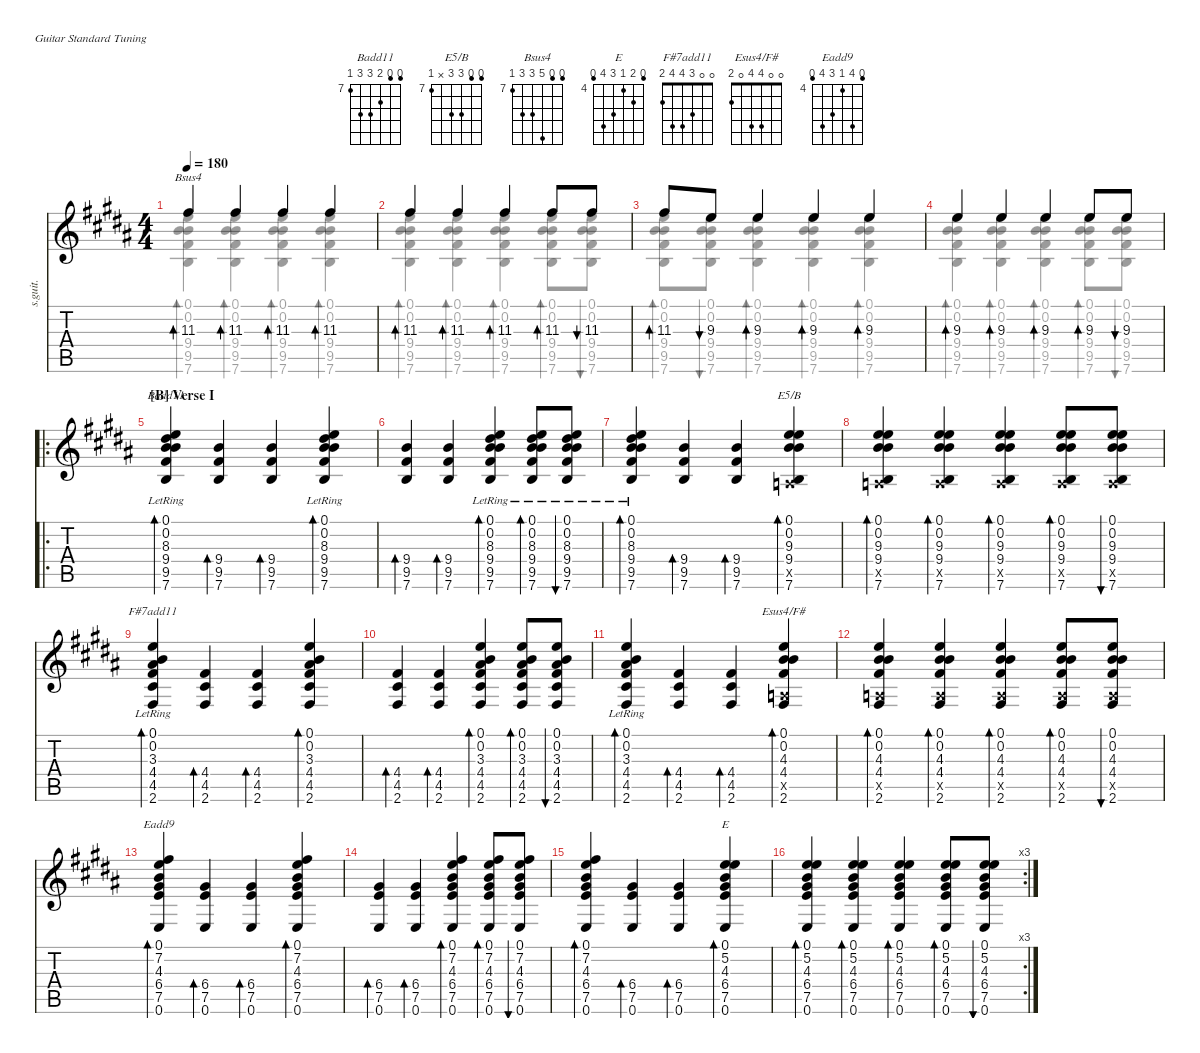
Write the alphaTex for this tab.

\defaultSystemsLayout 4
\hideDynamics
\bracketExtendMode nobrackets
\otherSystemsTrackNameOrientation horizontal
\track ("Steel Guitar" "s.guit.") {instrument acousticguitarsteel}
\staff {score tabs}
\tuning (E4 B3 G3 D3 A2 E2)
\chord ("Badd11" 6 6 8 9 9 7) {firstfret 7}
\chord ("E5/B" 6 6 9 9 x 7) {firstfret 7}
\chord ("Bsus4" 6 6 11 9 9 7) {firstfret 7}
\chord ("E" 3 5 4 6 7 3) {firstfret 4}
\chord ("F#7add11" 0 0 3 4 4 2)
\chord ("Esus4/F#" 0 0 4 4 0 2)
\chord ("Eadd9" 3 7 4 6 7 3) {firstfret 4}
\voice
\ts (4 4)
\tempo 180
\clef g2
\ks b
11.3.4{bd 30 ch "Bsus4" dy mf} 11.3.4{bd 30} 11.3.4{bd 30} 11.3.4{bd 30} |
11.3.4{bd 30} 11.3.4{bd 30} 11.3.4{bd 30} 11.3.8{bd 30} 11.3.8{bu 30} |
11.3.8{bd 30} 9.3.8{bu 30 dy mp} 9.3.4{bd 30} 9.3.4{bd 30} 9.3.4{bd 30} |
9.3.4{bd 30} 9.3.4{bd 30} 9.3.4{bd 30} 9.3.8{bd 30} 9.3.8{bu 30} |
\ro
\section ("B" "Verse I")
(7.6 9.5 9.4 8.3 0.2{lr} 0.1{lr}).4{bd 30 ch "Badd11" dy p} (7.6 9.5 9.4).4{bd 30} (7.6 9.5 9.4).4{bd 30} (7.6 9.5 9.4 8.3 0.2{lr} 0.1{lr}).4{bd 30} |
(7.6 9.5 9.4).4{bd 30} (7.6 9.5 9.4).4{bd 30} (7.6 9.5 9.4 8.3 0.2{lr} 0.1{lr}).4{bd 30} (7.6 9.5 9.4 8.3 0.2{lr} 0.1{lr}).8{bd 30} (7.6 9.5 9.4 8.3 0.2{lr} 0.1{lr}).8{bu 30} |
(7.6 9.5 9.4 8.3 0.2{lr} 0.1{lr}).4{bd 30} (7.6 9.5 9.4).4{bd 30} (7.6 9.5 9.4).4{bd 30} (7.6 0.5{x} 9.4 9.3 0.2 0.1).4{bd 30 ch "E5/B"} |
(7.6 0.5{x} 9.4 9.3 0.2 0.1).4{bd 30} (7.6 0.5{x} 9.4 9.3 0.2 0.1).4{bd 30} (7.6 0.5{x} 9.4 9.3 0.2 0.1).4{bd 30} (7.6 0.5{x} 9.4 9.3 0.2 0.1).8{bd 30} (7.6 0.5{x} 9.4 9.3 0.2 0.1).8{bu 30} |
(2.6 4.5 4.4 3.3 0.2{lr} 0.1{lr}).4{bd 30 ch "F#7add11"} (2.6 4.5 4.4).4{bd 30} (2.6 4.5 4.4).4{bd 30} (2.6 4.5 4.4 3.3 0.2 0.1).4{bd 30} |
(2.6 4.5 4.4).4{bd 30} (2.6 4.5 4.4).4{bd 30} (2.6 4.5 4.4 3.3 0.2 0.1).4{bd 30} (2.6 4.5 4.4 3.3 0.2 0.1).8{bd 30} (2.6 4.5 4.4 3.3 0.2 0.1).8{bu 30} |
(2.6 4.5 4.4 3.3 0.2{lr} 0.1{lr}).4{bd 30} (2.6 4.5 4.4).4{bd 30} (2.6 4.5 4.4).4{bd 30} (2.6 0.5{x} 4.4 4.3 0.2 0.1).4{bd 30 ch "Esus4/F#"} |
(2.6 0.5{x} 4.4 4.3 0.2 0.1).4{bd 30} (2.6 0.5{x} 4.4 4.3 0.2 0.1).4{bd 30} (2.6 0.5{x} 4.4 4.3 0.2 0.1).4{bd 30} (2.6 0.5{x} 4.4 4.3 0.2 0.1).8{bd 30} (2.6 0.5{x} 4.4 4.3 0.2 0.1).8{bu 30} |
(0.6 7.5 6.4 4.3 7.2 0.1).4{bd 30 ch "Eadd9"} (0.6 7.5 6.4).4{bd 30} (0.6 7.5 6.4).4{bd 30} (0.6 7.5 6.4 4.3 7.2 0.1).4{bd 30} |
(0.6 7.5 6.4).4{bd 30} (0.6 7.5 6.4).4{bd 30} (0.6 7.5 6.4 4.3 7.2 0.1).4{bd 30} (0.6 7.5 6.4 4.3 7.2 0.1).8{bd 30} (0.6 7.5 6.4 4.3 7.2 0.1).8{bu 30} |
\scale
1.08407 (0.6 7.5 6.4 4.3 7.2 0.1).4{bd 30} (0.6 7.5 6.4).4{bd 30} (0.6 7.5 6.4).4{bd 30} (0.6 7.5 6.4 4.3 5.2 0.1).4{bd 30 ch "E"} |
\rc 3
\scale
0.958139 (0.6 7.5 6.4 4.3 5.2 0.1).4{bd 30} (0.6 7.5 6.4 4.3 5.2 0.1).4{bd 30} (0.6 7.5 6.4 4.3 5.2 0.1).4{bd 30} (0.6 7.5 6.4 4.3 5.2 0.1).8{bd 30} (0.6 7.5 6.4 4.3 5.2 0.1).8{bu 30}
\voice
\clef g2
\ottava regular
\simile none
\ks b
(7.6 9.4 0.2 0.1 9.5).4{bd 30 dy mp} (7.6 9.4 0.2 0.1 9.5).4{bd 30} (7.6 9.4 0.2 0.1 9.5).4{bd 30} (7.6 9.4 0.2 0.1 9.5).4{bd 30} |
(7.6 9.4 0.2 0.1 9.5).4{bd 30} (7.6 9.4 0.2 0.1 9.5).4{bd 30} (7.6 9.4 0.2 0.1 9.5).4{bd 30} (7.6 9.4 0.2 0.1 9.5).8{bd 30} (7.6 9.4 0.2 0.1 9.5).8{bu 30} |
(7.6 9.4 0.2 0.1 9.5).8{bd 30} (7.6 9.4 0.2 0.1 9.5).8{bu 30} (7.6 9.4 0.2 0.1 9.5).4{bd 30} (7.6 9.4 0.2 0.1 9.5).4{bd 30} (7.6 9.4 0.2 0.1 9.5).4{bd 30} |
(7.6 9.4 0.2 0.1 9.5).4{bd 30} (7.6 9.4 0.2 0.1 9.5).4{bd 30} (7.6 9.4 0.2 0.1 9.5).4{bd 30} (7.6 9.4 0.2 0.1 9.5).8{bd 30} (7.6 9.4 0.2 0.1 9.5).8{bu 30} |
|
|
|
|
|
|
|
|
|
|
\scale
1.08407 |
\scale
0.958139
